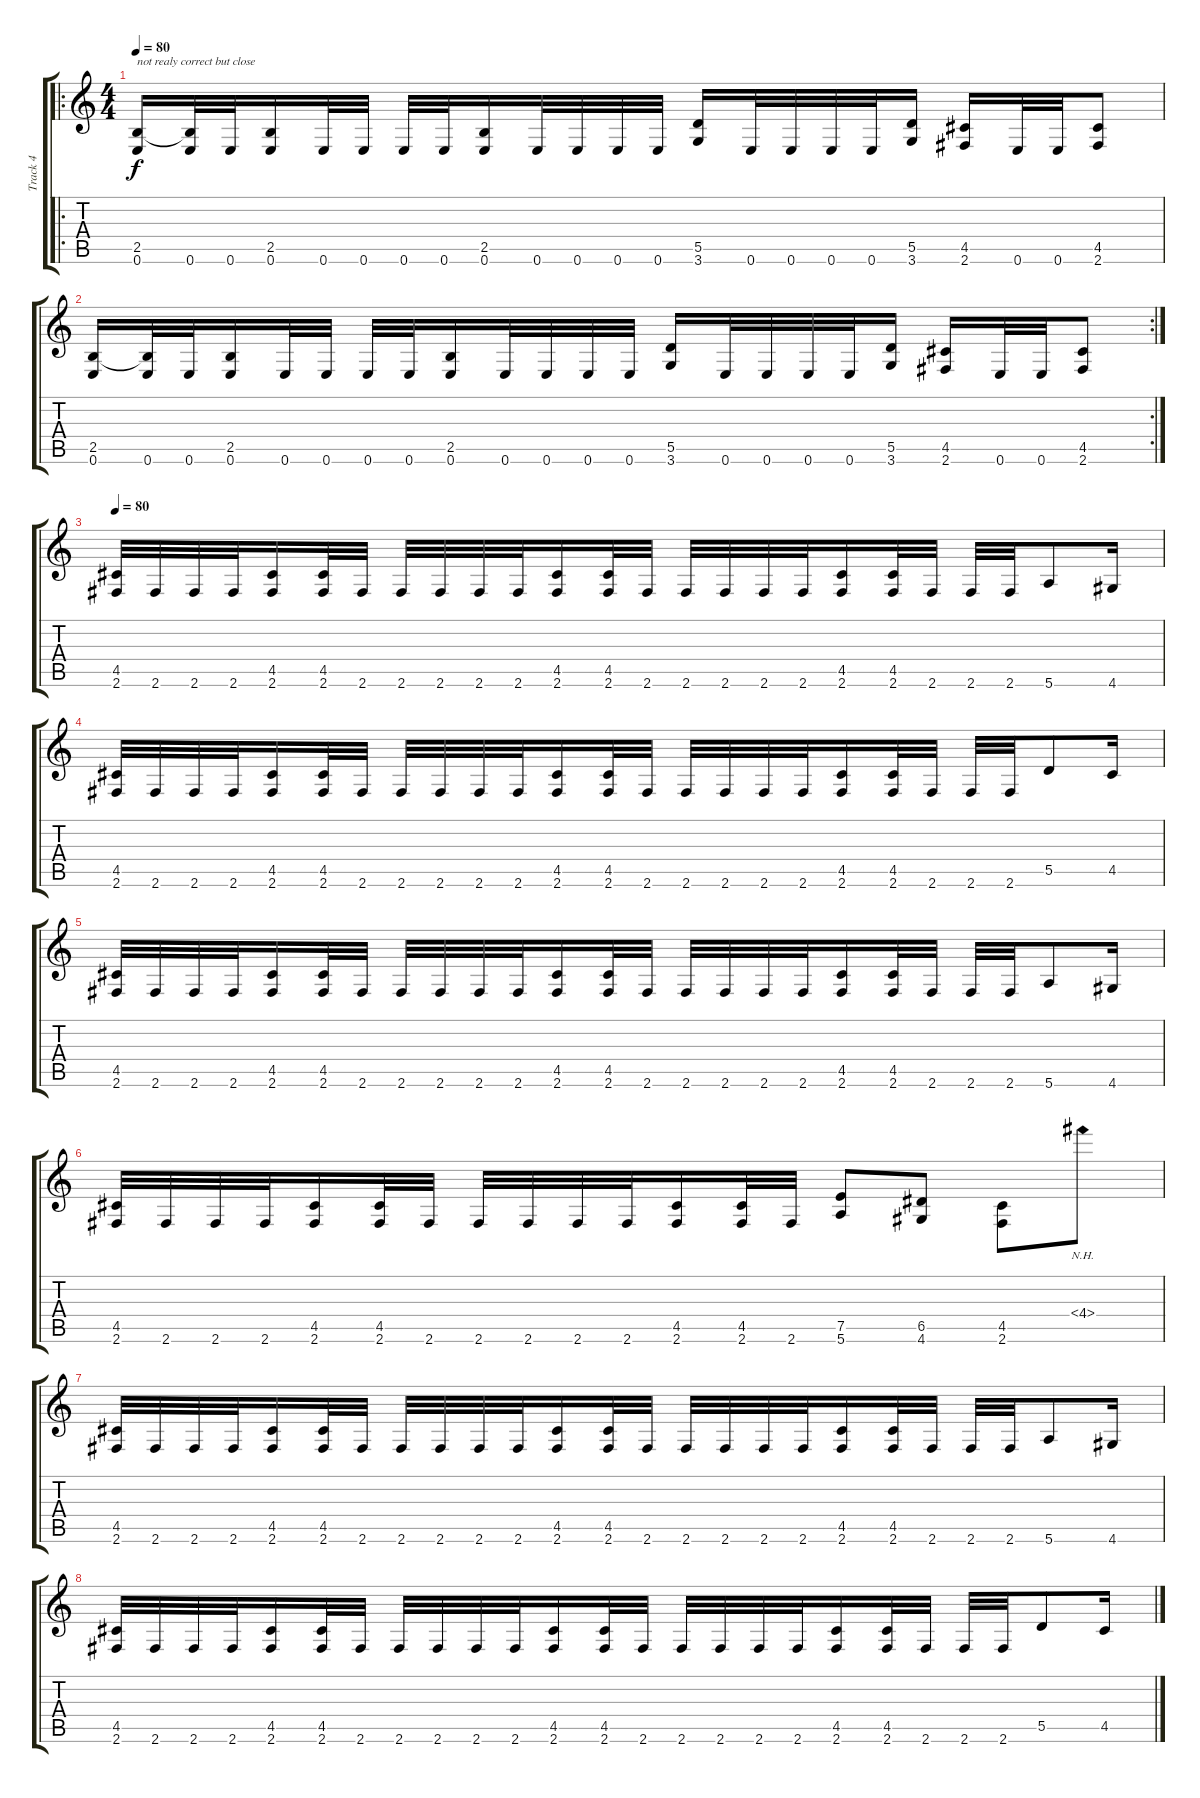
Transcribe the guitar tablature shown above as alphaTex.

\track ("Track 4" "Track 4") {instrument distortionguitar}
\staff {score tabs}
\tuning (E4 B3 G3 D3 A2 E2) {hide}
\ro
\ts (4 4)
\tempo 80
\clef g2
\ks c
(2.5 0.6).16{txt "not realy correct but close" dy f} (2.5{t} 0.6).32 0.6.32 (2.5 0.6).16 0.6.32 0.6.32 0.6.32 0.6.32 (2.5 0.6).16 0.6.32 0.6.32 0.6.32 0.6.32 (5.5 3.6).16 0.6.32 0.6.32 0.6.32 0.6.32 (5.5 3.6).16 (4.5 2.6).16 0.6.32 0.6.32 (4.5 2.6).8 |
\rc 2
(2.5 0.6).16 (2.5{t} 0.6).32 0.6.32 (2.5 0.6).16 0.6.32 0.6.32 0.6.32 0.6.32 (2.5 0.6).16 0.6.32 0.6.32 0.6.32 0.6.32 (5.5 3.6).16 0.6.32 0.6.32 0.6.32 0.6.32 (5.5 3.6).16 (4.5 2.6).16 0.6.32 0.6.32 (4.5 2.6).8 |
\tempo 80
(4.5 2.6).32 2.6.32 2.6.32 2.6.32 (4.5 2.6).16 (4.5 2.6).32 2.6.32 2.6.32 2.6.32 2.6.32 2.6.32 (4.5 2.6).16 (4.5 2.6).32 2.6.32 2.6.32 2.6.32 2.6.32 2.6.32 (4.5 2.6).16 (4.5 2.6).32 2.6.32 2.6.32 2.6.32 5.6.8 4.6.16 |
(4.5 2.6).32 2.6.32 2.6.32 2.6.32 (4.5 2.6).16 (4.5 2.6).32 2.6.32 2.6.32 2.6.32 2.6.32 2.6.32 (4.5 2.6).16 (4.5 2.6).32 2.6.32 2.6.32 2.6.32 2.6.32 2.6.32 (4.5 2.6).16 (4.5 2.6).32 2.6.32 2.6.32 2.6.32 5.5.8 4.5.16 |
(4.5 2.6).32 2.6.32 2.6.32 2.6.32 (4.5 2.6).16 (4.5 2.6).32 2.6.32 2.6.32 2.6.32 2.6.32 2.6.32 (4.5 2.6).16 (4.5 2.6).32 2.6.32 2.6.32 2.6.32 2.6.32 2.6.32 (4.5 2.6).16 (4.5 2.6).32 2.6.32 2.6.32 2.6.32 5.6.8 4.6.16 |
(4.5 2.6).32 2.6.32 2.6.32 2.6.32 (4.5 2.6).16 (4.5 2.6).32 2.6.32 2.6.32 2.6.32 2.6.32 2.6.32 (4.5 2.6).16 (4.5 2.6).32 2.6.32 (7.5 5.6).8 (6.5 4.6).8 (4.5 2.6).8 4.4{nh}.8 |
(4.5 2.6).32 2.6.32 2.6.32 2.6.32 (4.5 2.6).16 (4.5 2.6).32 2.6.32 2.6.32 2.6.32 2.6.32 2.6.32 (4.5 2.6).16 (4.5 2.6).32 2.6.32 2.6.32 2.6.32 2.6.32 2.6.32 (4.5 2.6).16 (4.5 2.6).32 2.6.32 2.6.32 2.6.32 5.6.8 4.6.16 |
(4.5 2.6).32 2.6.32 2.6.32 2.6.32 (4.5 2.6).16 (4.5 2.6).32 2.6.32 2.6.32 2.6.32 2.6.32 2.6.32 (4.5 2.6).16 (4.5 2.6).32 2.6.32 2.6.32 2.6.32 2.6.32 2.6.32 (4.5 2.6).16 (4.5 2.6).32 2.6.32 2.6.32 2.6.32 5.5.8 4.5.16
